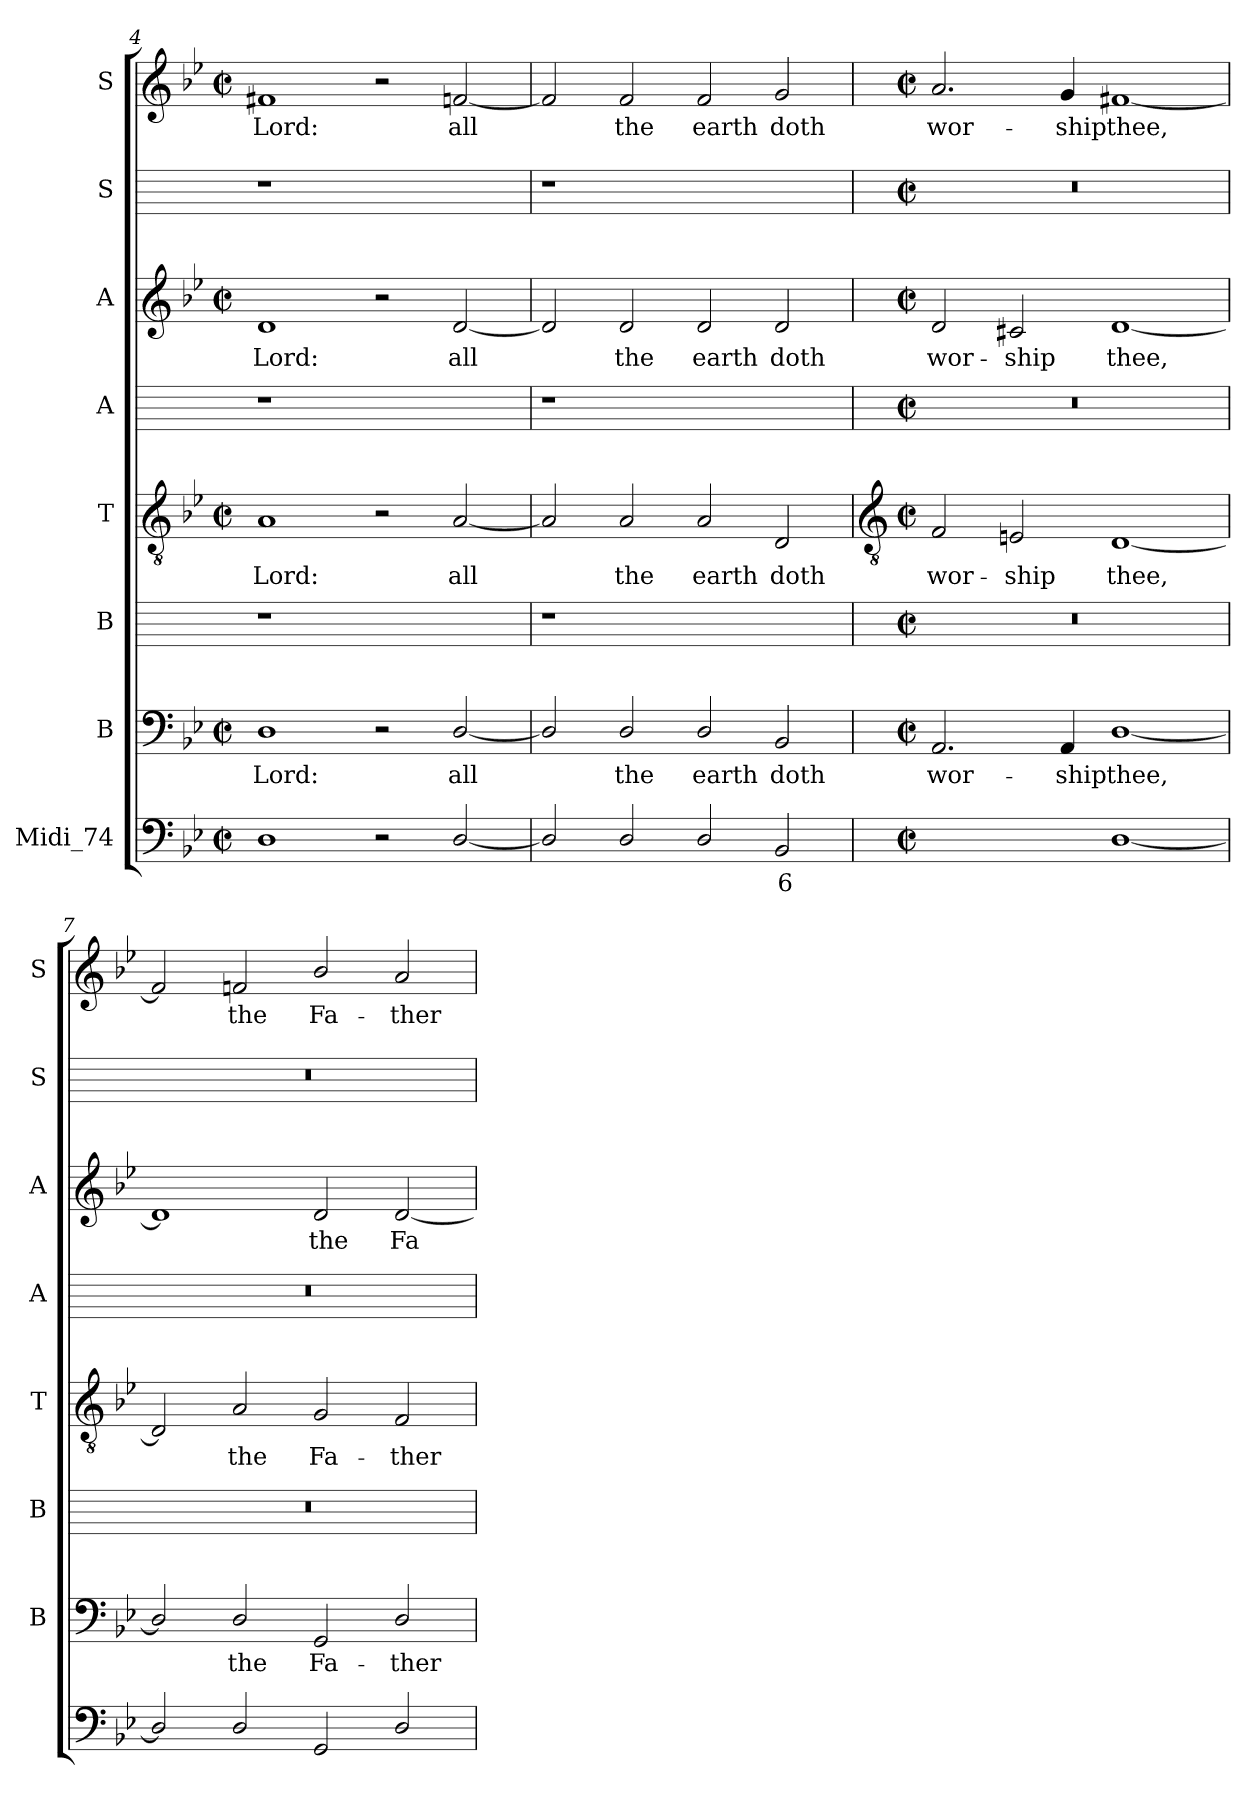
**kern	**text	**text	**kern	**text	**kern	**kern	**text	**kern	**kern	**text	**kern	**kern	**text
*part8	*part8	*part8	*part7	*part7	*part6	*part5	*part5	*part4	*part3	*part3	*part2	*part1	*part1
*staff8	*staff8	*staff8	*staff7	*staff7	*staff6	*staff5	*staff5	*staff4	*staff3	*staff3	*staff2	*staff1	*staff1
*I"Midi_74	*	*	*I"B	*	*I"B	*I"T	*	*I"A	*I"A	*	*I"S	*I"S	*
*	*	*	*I'B	*	*I'B	*I'T	*	*I'A	*I'A	*	*I'S	*I'S	*
*clefF4	*	*	*clefF4	*	*	*clefGv2	*	*	*clefG2	*	*	*clefG2	*
*k[b-e-]	*	*	*k[b-e-]	*	*	*k[b-e-]	*	*	*k[b-e-]	*	*	*k[b-e-]	*
*B-:	*	*	*B-:	*	*	*B-:	*	*	*B-:	*	*	*B-:	*
*M4/2	*	*	*M4/2	*	*	*M4/2	*	*	*M4/2	*	*	*M4/2	*
*met(c|)	*	*	*met(c|)	*	*	*met(c|)	*	*	*met(c|)	*	*	*met(c|)	*
=4	=4	=4	=4	=4	=4	=4	=4	=4	=4	=4	=4	=4	=4
!	!	!	!	!LO:LY:b	!	!	!LO:LY:b	!	!	!LO:LY:b	!	!	!LO:LY:b
1D	.	.	1D	Lord:	1r	1A	Lord:	1r	1d	Lord:	1r	1f#X	Lord:
2r	.	.	2r	.	1ryy	2r	.	1ryy	2r	.	1ryy	2r	.
!	!	!	!	!LO:LY:b	!	!	!LO:LY:b	!	!	!LO:LY:b	!	!	!LO:LY:b
[2D/	.	.	[2D/	all	.	[2A	all	.	[2d	all	.	[2fn	all
=5	=5	=5	=5	=5	=5	=5	=5	=5	=5	=5	=5	=5	=5
2D/]	.	.	2D/]	.	1r	2A]	.	1r	2d]	.	1r	2f]	.
!	!	!	!	!LO:LY:b	!	!	!LO:LY:b	!	!	!LO:LY:b	!	!	!LO:LY:b
2D/	.	.	2D/	the	.	2A	the	.	2d	the	.	2f	the
!	!	!	!	!LO:LY:b	!	!	!LO:LY:b	!	!	!LO:LY:b	!	!	!LO:LY:b
2D/	.	.	2D/	earth	1ryy	2A	earth	1ryy	2d	earth	1ryy	2f	earth
!	!LO:LY:b	!	!	!LO:LY:b	!	!	!LO:LY:b	!	!	!LO:LY:b	!	!	!LO:LY:b
2BB-	6	.	2BB-	doth	.	2D	doth	.	2d	doth	.	2g	doth
!!LO:LB:g=z
=6	=6	=6	=6	=6	=6	=6	=6	=6	=6	=6	=6	=6	=6
*	*	*	*	*	*	*clefGv2	*	*	*	*	*	*	*
*M4/2	*	*	*M4/2	*	*M4/2	*M4/2	*	*M4/2	*M4/2	*	*M4/2	*M4/2	*
*met(c|)	*	*	*met(c|)	*	*met(c|)	*met(c|)	*	*met(c|)	*met(c|)	*	*met(c|)	*met(c|)	*
!	!LO:LY:b	!LO:LY:b	!	!LO:LY:b	!	!	!LO:LY:b	!	!	!LO:LY:b	!	!	!LO:LY:b
[2AAyy	6	4	2.AA	wor-	0r	2F	wor-	0r	2d	wor-	0r	2.a	wor-
!	!LO:LY:b	!LO:LY:b	!	!	!	!	!LO:LY:b	!	!	!LO:LY:b	!	!	!
2AAyy]	5	3	.	.	.	2En	-ship	.	2c#X	-ship	.	.	.
!	!	!	!	!LO:LY:b	!	!	!	!	!	!	!	!	!LO:LY:b
.	.	.	4AA	-ship	.	.	.	.	.	.	.	4g	-ship
!	!	!	!	!LO:LY:b	!	!	!LO:LY:b	!	!	!LO:LY:b	!	!	!LO:LY:b
[1D/	.	.	[1D/	thee,	.	[1D	thee,	.	[1d	thee,	.	[1f#X	thee,
=7	=7	=7	=7	=7	=7	=7	=7	=7	=7	=7	=7	=7	=7
2D/]	.	.	2D/]	.	0r	2D]	.	0r	1d]	.	0r	2f#]	.
!	!	!	!	!LO:LY:b	!	!	!LO:LY:b	!	!	!	!	!	!LO:LY:b
2D/	.	.	2D/	the	.	2A	the	.	.	.	.	2fn	the
!	!	!	!	!LO:LY:b	!	!	!LO:LY:b	!	!	!LO:LY:b	!	!	!LO:LY:b
2GG	.	.	2GG	Fa-	.	2G	Fa-	.	2d	the	.	2b-/	Fa-
!	!	!	!	!LO:LY:b	!	!	!LO:LY:b	!	!	!LO:LY:b	!	!	!LO:LY:b
2D/	.	.	2D/	-ther	.	2F	-ther	.	[2d	Fa-	.	2a	-ther
=	=	=	=	=	=	=	=	=	=	=	=	=	=
*-	*-	*-	*-	*-	*-	*-	*-	*-	*-	*-	*-	*-	*-
